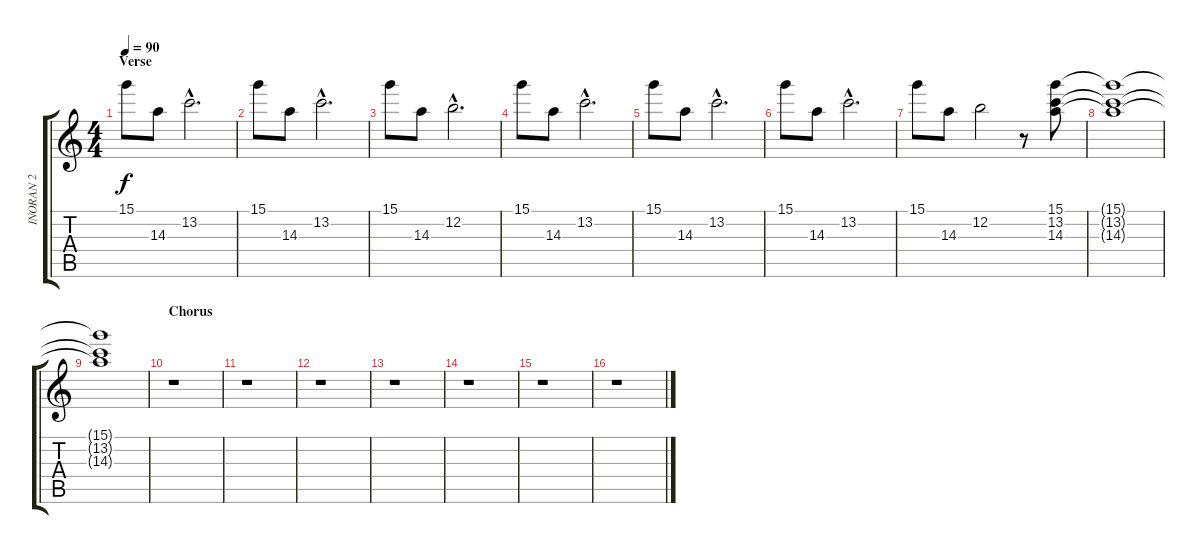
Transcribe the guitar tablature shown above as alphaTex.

\track ("INORAN 2" "INORAN 2") {instrument acousticguitarnylon}
\staff {score tabs}
\tuning (E4 B3 G3 D3 A2 E2) {hide}
\ts (4 4)
\section ("" "Verse")
\tempo 90
\clef g2
\ks c
15.1.8{dy f} 14.3.8 13.2{hac}.2{d} |
15.1.8 14.3.8 13.2{hac}.2{d} |
15.1.8 14.3.8 12.2{hac}.2{d} |
15.1.8 14.3.8 13.2{hac}.2{d} |
15.1.8 14.3.8 13.2{hac}.2{d} |
15.1.8 14.3.8 13.2{hac}.2{d} |
15.1.8 14.3.8 12.2.2 r.8 (15.1 13.2 14.3).8 |
(15.1{t} 13.2{t} 14.3{t}).1 |
(15.1{t} 13.2{t} 14.3{t}).1 |
\section ("" "Chorus")
r.1 |
r.1 |
r.1 |
r.1 |
r.1 |
r.1 |
r.1
